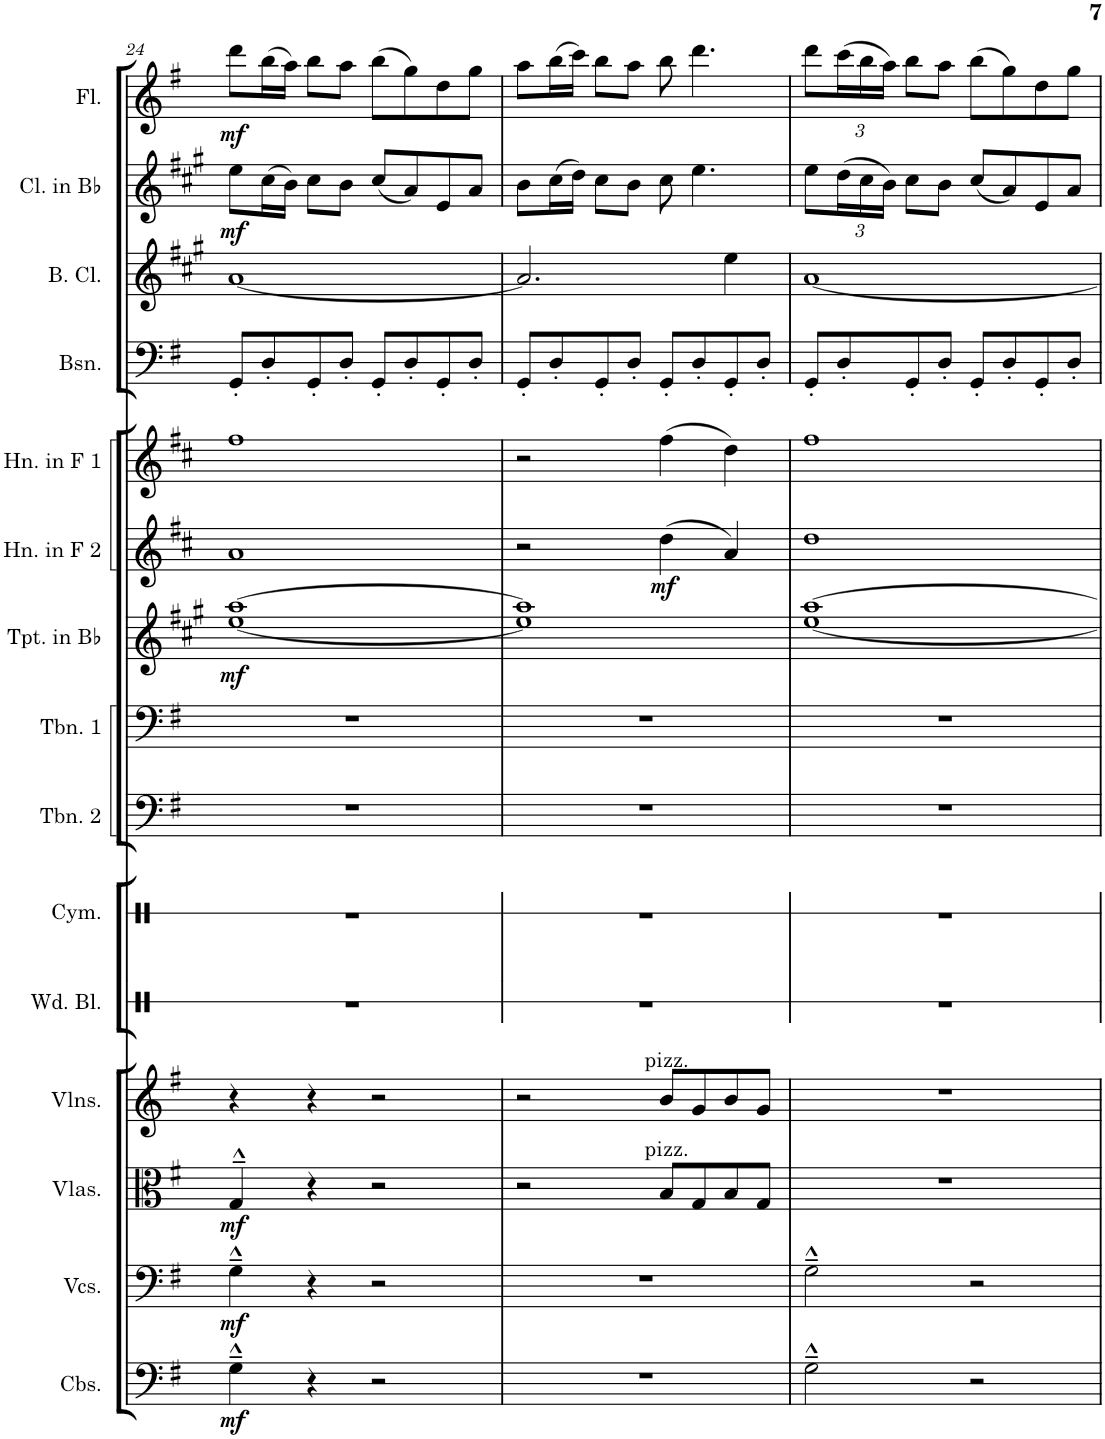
**kern	**dynam	**kern	**dynam	**kern	**dynam	**kern	**kern	**kern	**kern	**kern	**kern	**dynam	**kern	**dynam	**kern	**kern	**kern	**kern	**dynam	**kern	**dynam
*part15	*part15	*part14	*part14	*part13	*part13	*part12	*part11	*part10	*part9	*part8	*part7	*part7	*part6	*part6	*part5	*part4	*part3	*part2	*part2	*part1	*part1
*staff15	*staff15	*staff14	*staff14	*staff13	*staff13	*staff12	*staff11	*staff10	*staff9	*staff8	*staff7	*staff7	*staff6	*staff6	*staff5	*staff4	*staff3	*staff2	*staff2	*staff1	*staff1
*I"Contrabasses	*	*I"Violoncellos	*	*I"Violas	*	*I"Violins	*I"Wood Blocks	*I"Cymbals	*I"Trombone 2	*I"Trombone 1	*I"Trumpet in Bb	*	*I"Horn in F 2	*	*I"Horn in F 1	*I"Bassoon	*I"Bass Clarinet	*I"Clarinet in Bb	*	*I"Flute	*
*I'Cbs.	*	*I'Vcs.	*	*I'Vlas.	*	*I'Vlns.	*I'Wd. Bl.	*I'Cym.	*I'Tbn. 2	*I'Tbn. 1	*I'Tpt. in Bb	*	*I'Hn. in F 2	*	*I'Hn. in F 1	*I'Bsn.	*I'B. Cl.	*I'Cl. in Bb	*	*I'Fl.	*
!!LO:PB:g=z
*clefF4	*	*clefF4	*	*clefC3	*	*clefG2	*clefX	*clefX	*clefF4	*clefF4	*clefG2	*	*clefG2	*	*clefG2	*clefF4	*clefG2	*clefG2	*	*clefG2	*
*Trd7c12	*	*	*	*	*	*	*	*	*	*	*Trd1c2	*	*Trd4c7	*	*Trd4c7	*	*Trd8c14	*Trd1c2	*	*	*
*k[f#]	*	*k[f#]	*	*k[f#]	*	*k[f#]	*k[]	*k[]	*k[f#]	*k[f#]	*k[f#c#g#]	*	*k[f#c#]	*	*k[f#c#]	*k[f#]	*k[f#c#g#]	*k[f#c#g#]	*	*k[f#]	*
*M4/4	*	*M4/4	*	*M4/4	*	*M4/4	*M4/4	*M4/4	*M4/4	*M4/4	*M4/4	*	*M4/4	*	*M4/4	*M4/4	*M4/4	*M4/4	*	*M4/4	*
=24	=24	=24	=24	=24	=24	=24	=24	=24	=24	=24	=24	=24	=24	=24	=24	=24	=24	=24	=24	=24	=24
!	!LO:DY:b	!	!LO:DY:b	!	!LO:DY:b	!	!	!	!	!	!	!LO:DY:b	!	!	!	!	!	!	!LO:DY:b	!	!LO:DY:b
4G^^~\	mf	4G^^~\	mf	4G^^~/	mf	4r	1r	1r	1r	1r	[1ee [1aa	mf	1a	.	1ff#	8GG'/L	[1a	8ee\L	mf	8ddd\L	mf
.	.	.	.	.	.	.	.	.	.	.	.	.	.	.	.	8D'/	.	(16cc#\L	.	(16bb\L	.
.	.	.	.	.	.	.	.	.	.	.	.	.	.	.	.	.	.	16b\JJ)	.	16aa\JJ)	.
4r	.	4r	.	4r	.	4r	.	.	.	.	.	.	.	.	.	8GG'/	.	8cc#\L	.	8bb\L	.
.	.	.	.	.	.	.	.	.	.	.	.	.	.	.	.	8D'/J	.	8b\J	.	8aa\J	.
2r	.	2r	.	2r	.	2r	.	.	.	.	.	.	.	.	.	8GG'/L	.	(8cc#/L	.	(8bb\L	.
.	.	.	.	.	.	.	.	.	.	.	.	.	.	.	.	8D'/	.	8a/)	.	8gg\)	.
.	.	.	.	.	.	.	.	.	.	.	.	.	.	.	.	8GG'/	.	8e/	.	8dd\	.
.	.	.	.	.	.	.	.	.	.	.	.	.	.	.	.	8D'/J	.	8a/J	.	8gg\J	.
=25	=25	=25	=25	=25	=25	=25	=25	=25	=25	=25	=25	=25	=25	=25	=25	=25	=25	=25	=25	=25	=25
1r	.	1r	.	2r	.	2r	1r	1r	1r	1r	1ee] 1aa]	.	2r	.	2r	8GG'/L	2.a/]	8b\L	.	8aa\L	.
.	.	.	.	.	.	.	.	.	.	.	.	.	.	.	.	8D'/	.	(16cc#\L	.	(16bb\L	.
.	.	.	.	.	.	.	.	.	.	.	.	.	.	.	.	.	.	16dd\JJ)	.	16ccc\JJ)	.
.	.	.	.	.	.	.	.	.	.	.	.	.	.	.	.	8GG'/	.	8cc#\L	.	8bb\L	.
.	.	.	.	.	.	.	.	.	.	.	.	.	.	.	.	8D'/J	.	8b\J	.	8aa\J	.
!	!	!	!	!	!	!LO:TX:a:t=pizz.	!	!	!	!	!	!	!	!	!	!	!	!	!	!	!
!	!	!	!	!LO:TX:a:t=pizz.	!	!	!	!	!	!	!	!	!	!	!	!	!	!	!	!	!
!	!	!	!	!	!	!	!	!	!	!	!	!	!	!LO:DY:b	!	!	!	!	!	!	!
.	.	.	.	8B/L	.	8b/L	.	.	.	.	.	.	(4dd\	mf	(4ff#\	8GG'/L	.	8cc#\	.	8bb\	.
.	.	.	.	8G/	.	8g/	.	.	.	.	.	.	.	.	.	8D'/	.	4.ee\	.	4.ddd\	.
.	.	.	.	8B/	.	8b/	.	.	.	.	.	.	4a/)	.	4dd\)	8GG'/	4ee\	.	.	.	.
.	.	.	.	8G/J	.	8g/J	.	.	.	.	.	.	.	.	.	8D'/J	.	.	.	.	.
=26	=26	=26	=26	=26	=26	=26	=26	=26	=26	=26	=26	=26	=26	=26	=26	=26	=26	=26	=26	=26	=26
2G^^~\	.	2G^^~\	.	1r	.	1r	1r	1r	1r	1r	[1ee [1aa	.	1dd	.	1ff#	8GG'/L	[1a	8ee\L	.	8ddd\L	.
*	*	*	*	*	*	*	*	*	*	*	*	*	*	*	*	*	*	*Xbrackettup	*	*Xbrackettup	*
.	.	.	.	.	.	.	.	.	.	.	.	.	.	.	.	8D'/	.	(24dd\L	.	(24ccc\L	.
.	.	.	.	.	.	.	.	.	.	.	.	.	.	.	.	.	.	24cc#\	.	24bb\	.
.	.	.	.	.	.	.	.	.	.	.	.	.	.	.	.	.	.	24b\JJ)	.	24aa\JJ)	.
.	.	.	.	.	.	.	.	.	.	.	.	.	.	.	.	8GG'/	.	8cc#\L	.	8bb\L	.
.	.	.	.	.	.	.	.	.	.	.	.	.	.	.	.	8D'/J	.	8b\J	.	8aa\J	.
2r	.	2r	.	.	.	.	.	.	.	.	.	.	.	.	.	8GG'/L	.	(8cc#/L	.	(8bb\L	.
.	.	.	.	.	.	.	.	.	.	.	.	.	.	.	.	8D'/	.	8a/)	.	8gg\)	.
.	.	.	.	.	.	.	.	.	.	.	.	.	.	.	.	8GG'/	.	8e/	.	8dd\	.
.	.	.	.	.	.	.	.	.	.	.	.	.	.	.	.	8D'/J	.	8a/J	.	8gg\J	.
=	=	=	=	=	=	=	=	=	=	=	=	=	=	=	=	=	=	=	=	=	=
*-	*-	*-	*-	*-	*-	*-	*-	*-	*-	*-	*-	*-	*-	*-	*-	*-	*-	*-	*-	*-	*-
